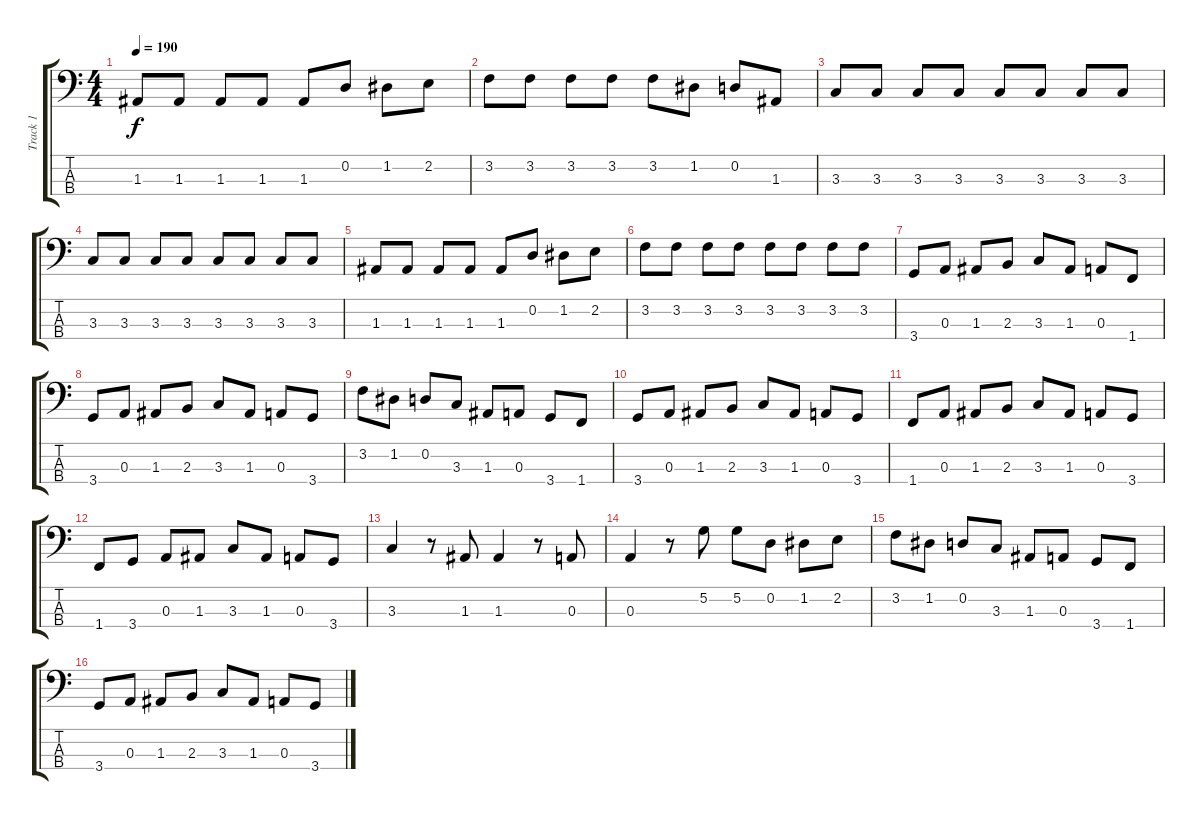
\track ("Track 1" "Track 1") {instrument electricbassfinger}
\staff {score tabs}
\tuning (G2 D2 A1 E1) {hide}
\ts (4 4)
\tempo 190
\clef f4
\ks c
1.3.8{dy f} 1.3.8 1.3.8 1.3.8 1.3.8 0.2.8 1.2.8 2.2.8 |
3.2.8 3.2.8 3.2.8 3.2.8 3.2.8 1.2.8 0.2.8 1.3.8 |
3.3.8 3.3.8 3.3.8 3.3.8 3.3.8 3.3.8 3.3.8 3.3.8 |
3.3.8 3.3.8 3.3.8 3.3.8 3.3.8 3.3.8 3.3.8 3.3.8 |
1.3.8 1.3.8 1.3.8 1.3.8 1.3.8 0.2.8 1.2.8 2.2.8 |
3.2.8 3.2.8 3.2.8 3.2.8 3.2.8 3.2.8 3.2.8 3.2.8 |
3.4.8 0.3.8 1.3.8 2.3.8 3.3.8 1.3.8 0.3.8 1.4.8 |
3.4.8 0.3.8 1.3.8 2.3.8 3.3.8 1.3.8 0.3.8 3.4.8 |
3.2.8 1.2.8 0.2.8 3.3.8 1.3.8 0.3.8 3.4.8 1.4.8 |
3.4.8 0.3.8 1.3.8 2.3.8 3.3.8 1.3.8 0.3.8 3.4.8 |
1.4.8 0.3.8 1.3.8 2.3.8 3.3.8 1.3.8 0.3.8 3.4.8 |
1.4.8 3.4.8 0.3.8 1.3.8 3.3.8 1.3.8 0.3.8 3.4.8 |
3.3.4 r.8 1.3.8 1.3.4 r.8 0.3.8 |
0.3.4 r.8 5.2.8 5.2.8 0.2.8 1.2.8 2.2.8 |
3.2.8 1.2.8 0.2.8 3.3.8 1.3.8 0.3.8 3.4.8 1.4.8 |
3.4.8 0.3.8 1.3.8 2.3.8 3.3.8 1.3.8 0.3.8 3.4.8
